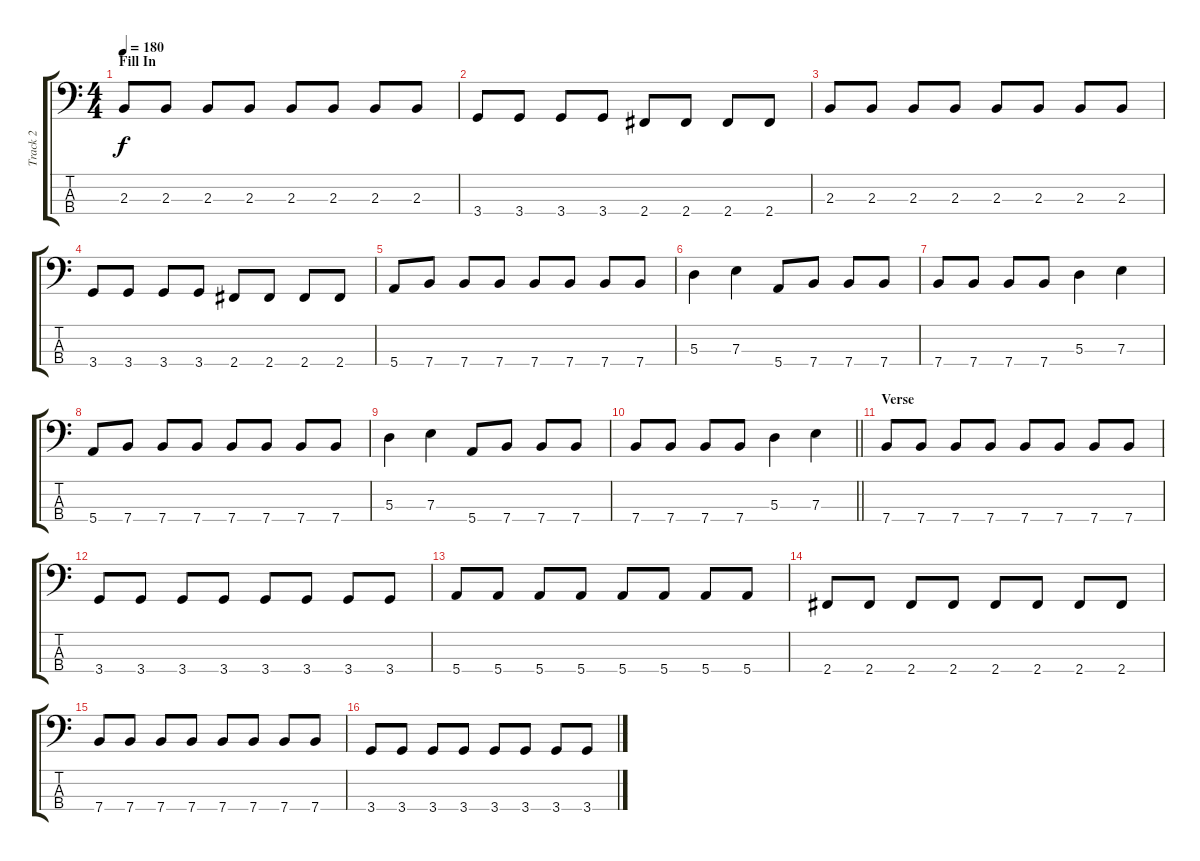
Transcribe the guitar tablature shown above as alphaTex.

\track ("Track 2" "Track 2") {instrument electricbassfinger}
\staff {score tabs}
\tuning (G2 D2 A1 E1) {hide}
\ts (4 4)
\section ("" "Fill In")
\tempo 180
\clef f4
\ks c
2.3.8{dy f} 2.3.8 2.3.8 2.3.8 2.3.8 2.3.8 2.3.8 2.3.8 |
3.4.8 3.4.8 3.4.8 3.4.8 2.4.8 2.4.8 2.4.8 2.4.8 |
2.3.8 2.3.8 2.3.8 2.3.8 2.3.8 2.3.8 2.3.8 2.3.8 |
3.4.8 3.4.8 3.4.8 3.4.8 2.4.8 2.4.8 2.4.8 2.4.8 |
5.4.8 7.4.8 7.4.8 7.4.8 7.4.8 7.4.8 7.4.8 7.4.8 |
5.3.4 7.3.4 5.4.8 7.4.8 7.4.8 7.4.8 |
7.4.8 7.4.8 7.4.8 7.4.8 5.3.4 7.3.4 |
5.4.8 7.4.8 7.4.8 7.4.8 7.4.8 7.4.8 7.4.8 7.4.8 |
5.3.4 7.3.4 5.4.8 7.4.8 7.4.8 7.4.8 |
\barLineRight lightlight
7.4.8 7.4.8 7.4.8 7.4.8 5.3.4 7.3.4 |
\section ("" "Verse")
7.4.8 7.4.8 7.4.8 7.4.8 7.4.8 7.4.8 7.4.8 7.4.8 |
3.4.8 3.4.8 3.4.8 3.4.8 3.4.8 3.4.8 3.4.8 3.4.8 |
5.4.8 5.4.8 5.4.8 5.4.8 5.4.8 5.4.8 5.4.8 5.4.8 |
2.4.8 2.4.8 2.4.8 2.4.8 2.4.8 2.4.8 2.4.8 2.4.8 |
7.4.8 7.4.8 7.4.8 7.4.8 7.4.8 7.4.8 7.4.8 7.4.8 |
3.4.8 3.4.8 3.4.8 3.4.8 3.4.8 3.4.8 3.4.8 3.4.8
